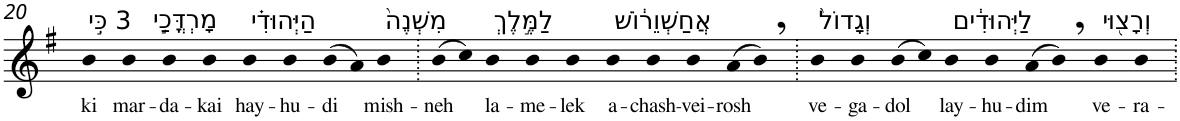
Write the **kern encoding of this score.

**kern	**text
*part1	*part1
*staff1	*staff1
*I"Piano	*
*I'Pno	*
!!LO:PB:g=z
*clefG2	*
*k[f#]	*
*G:	*
=20	=20
!LO:TX:a:t=3 כִּ֣י	!
!	!LO:LY:b
4b	ki
!LO:TX:a:t=מָרְדֳּכַ֣י	!
!	!LO:LY:b
4b	mar-
!	!LO:LY:b
4b	-da-
!	!LO:LY:b
4b	-kai
!LO:TX:a:t=הַיְּהוּדִ֗י	!
!	!LO:LY:b
4b	hay-
!	!LO:LY:b
4b	-hu-
!	!LO:LY:b
(>8b	-di
8a)	.
!LO:TX:a:t=מִשְׁנֶה֙	!
!	!LO:LY:b
4b	mish-
=21.	=21.
!	!LO:LY:b
(>8b	-neh
8cc)	.
!LO:TX:a:t=לַמֶּ֣לֶךְ	!
!	!LO:LY:b
4b	la-
!	!LO:LY:b
4b	-me-
!	!LO:LY:b
4b	-lek
!LO:TX:a:t=אֲחַשְׁוֵר֔וֹשׁ	!
!	!LO:LY:b
4b	a-
!	!LO:LY:b
4b	-chash-
!	!LO:LY:b
4b	-vei-
!	!LO:LY:b
(>8a	-rosh
8b,)	.
=22.	=22.
!LO:TX:a:t=וְגָדוֹל֙	!
!	!LO:LY:b
4b	ve-
!	!LO:LY:b
4b	-ga-
!	!LO:LY:b
(>8b	-dol
8cc)	.
!LO:TX:a:t=לַיְּהוּדִ֔ים	!
!	!LO:LY:b
4b	lay-
!	!LO:LY:b
4b	-hu-
!	!LO:LY:b
(>8a	-dim
8b,)	.
!LO:TX:a:t=וְרָצ֖וּי	!
!	!LO:LY:b
4b	ve-
!	!LO:LY:b
4b	-ra-
=.	=.
*-	*-
